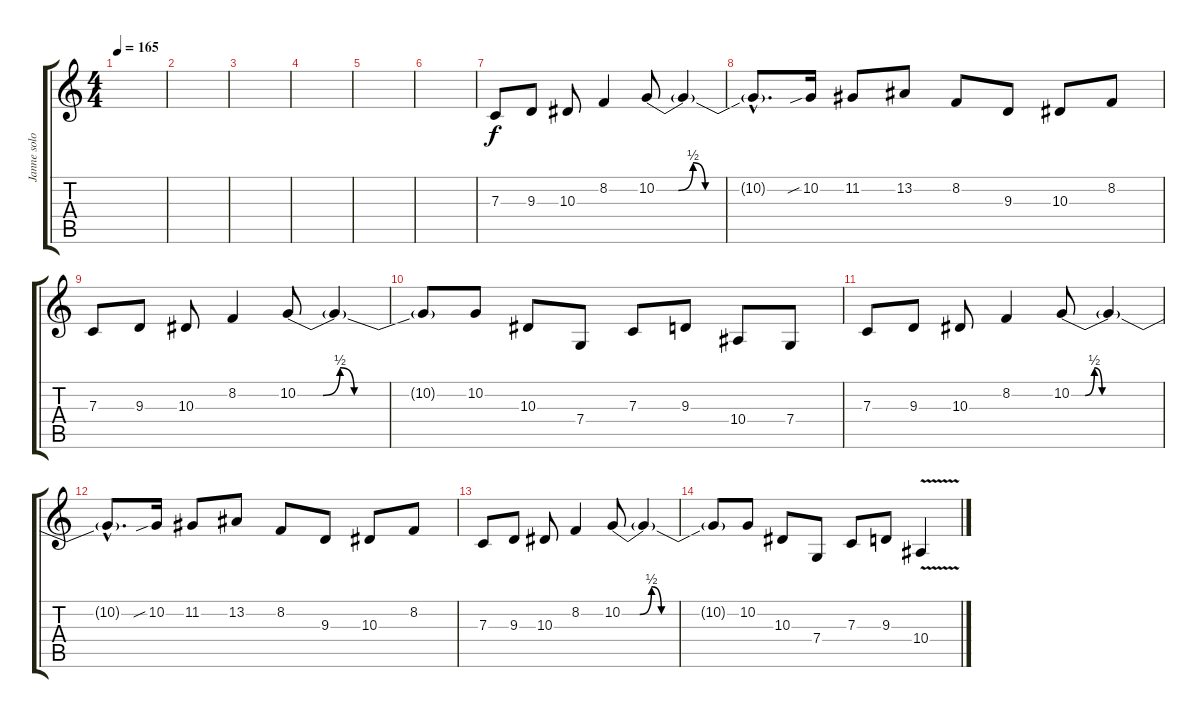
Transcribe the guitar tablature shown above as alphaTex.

\track ("Janne solo" "Janne solo") {instrument lead2sawtooth}
\staff {score tabs}
\tuning (D4 A3 F3 C3 G2 C2) {hide}
\ts (4 4)
\tempo 165
\clef g2
\ks c
|
|
|
|
|
|
7.3.8 9.3.8 10.3.8 8.2.4 10.2{be (custom 0 0 7 0 9 0 15 2 20 0 26 0 32 0 37 0 45 0 60 0)}.8 10.2{t}.4 |
10.2{hac t}.8{d} 10.2{sib}.16 11.2.8 13.2.8 8.2.8 9.3.8 10.3.8 8.2.8 |
7.3.8 9.3.8 10.3.8 8.2.4 10.2{be (custom 0 0 7 0 9 0 15 2 20 0 26 0 32 0 37 0 45 0 60 0)}.8 10.2{t}.4 |
10.2{t}.8 10.2.8 10.3.8 7.4.8 7.3.8 9.3.8 10.4.8 7.4.8 |
7.3.8 9.3.8 10.3.8 8.2.4 10.2{be (custom 0 0 7 0 9 0 15 2 20 0 26 0 32 0 37 0 45 0 60 0)}.8 10.2{t}.4 |
10.2{hac t}.8{d} 10.2{sib}.16 11.2.8 13.2.8 8.2.8 9.3.8 10.3.8 8.2.8 |
7.3.8 9.3.8 10.3.8 8.2.4 10.2{be (custom 0 0 7 0 9 0 15 2 20 0 26 0 32 0 37 0 45 0 60 0)}.8 10.2{t}.4 |
10.2{t}.8 10.2.8 10.3.8 7.4.8 7.3.8 9.3.8 10.4{v}.4
